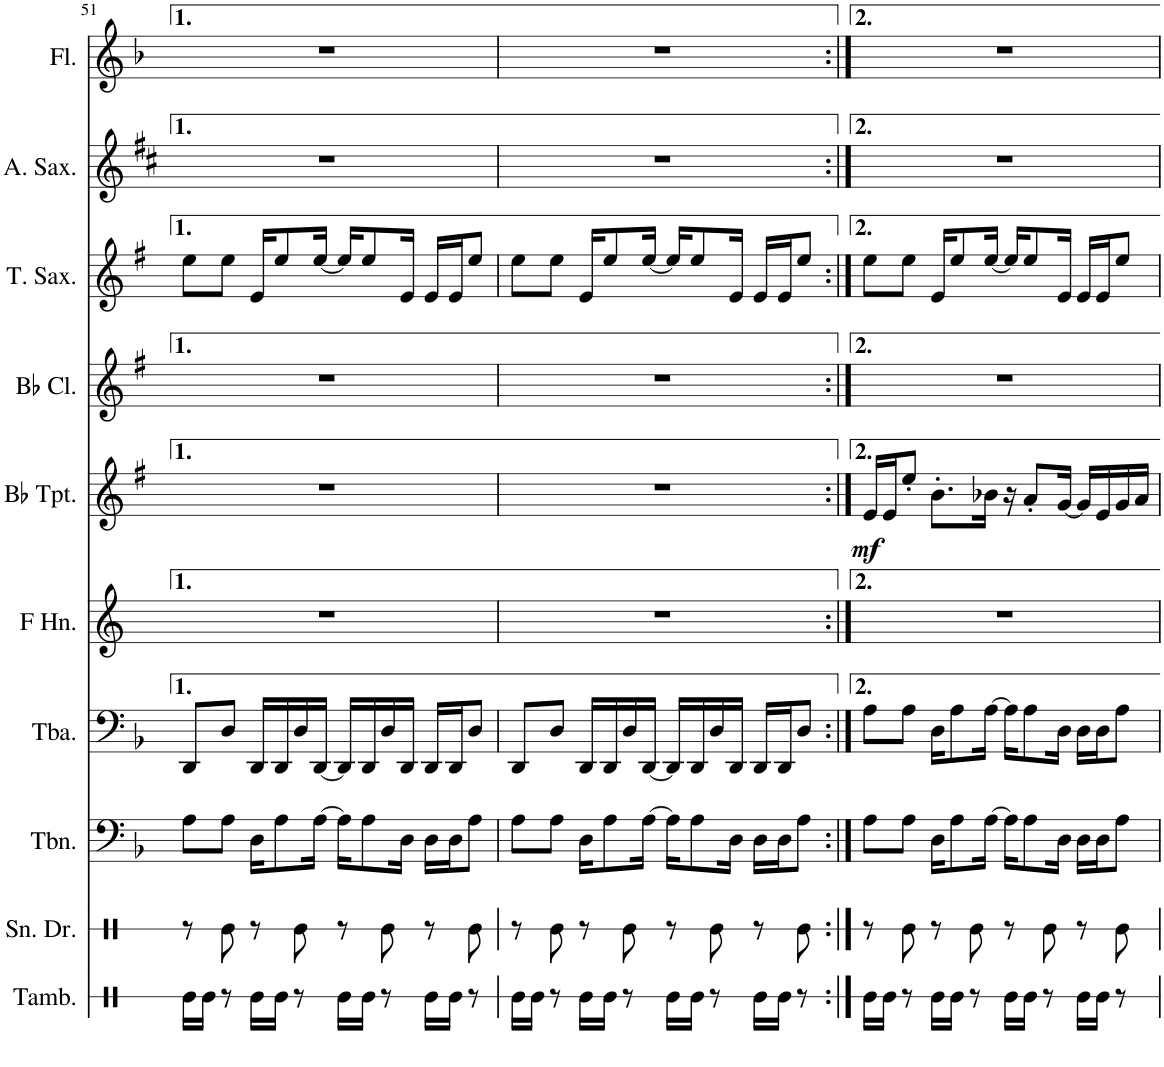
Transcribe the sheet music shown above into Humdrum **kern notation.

**kern	**kern	**kern	**kern	**kern	**kern	**dynam	**kern	**kern	**kern	**kern
*part10	*part9	*part8	*part7	*part6	*part5	*part5	*part4	*part3	*part2	*part1
*staff10	*staff9	*staff8	*staff7	*staff6	*staff5	*staff5	*staff4	*staff3	*staff2	*staff1
*I"Tambourine	*I"Snare Drum	*I"Trombone	*I"Tuba	*I"Horn in F	*I"Bb Trumpet	*	*I"Bb Clarinet	*I"Tenor Saxophone	*I"Alto Saxophone	*I"Flute
*I'Tamb.	*I'Sn. Dr.	*I'Tbn.	*I'Tba.	*	*I'Bb Tpt.	*	*I'Bb Cl.	*I'T. Sax.	*I'A. Sax.	*I'Fl.
!!LO:PB:g=z
*clefX	*clefX	*clefF4	*clefF4	*clefG2	*clefG2	*	*clefG2	*clefG2	*clefG2	*clefG2
*	*	*	*	*Trd4c7	*Trd1c2	*	*Trd1c2	*Trd8c14	*Trd5c9	*
*k[]	*k[]	*k[b-]	*k[b-]	*k[]	*k[f#]	*	*k[f#]	*k[f#]	*k[f#c#]	*k[b-]
*M4/4	*M4/4	*M4/4	*M4/4	*M4/4	*M4/4	*	*M4/4	*M4/4	*M4/4	*M4/4
=51	=51	=51	=51	=51	=51	=51	=51	=51	=51	=51
16Re\LL	8r	8A\L	8DD/L	1r	1r	.	1r	8ee\L	1r	1r
16Re\JJ	.	.	.	.	.	.	.	.	.	.
8r	8Re\	8A\J	8D/J	.	.	.	.	8ee\J	.	.
16Re\LL	8r	16D\KL	16DD/LL	.	.	.	.	16e/KL	.	.
16Re\JJ	.	8A\	16DD/	.	.	.	.	8ee/	.	.
8r	8Re\	.	16D/	.	.	.	.	.	.	.
.	.	[16A\Jk	[16DD/JJ	.	.	.	.	[16ee/Jk	.	.
16Re\LL	8r	16A\KL]	16DD/LL]	.	.	.	.	16ee/KL]	.	.
16Re\JJ	.	8A\	16DD/	.	.	.	.	8ee/	.	.
8r	8Re\	.	16D/	.	.	.	.	.	.	.
.	.	16D\Jk	16DD/JJ	.	.	.	.	16e/Jk	.	.
16Re\LL	8r	16D\LL	16DD/LL	.	.	.	.	16e/LL	.	.
16Re\JJ	.	16D\J	16DD/J	.	.	.	.	16e/J	.	.
8r	8Re\	8A\J	8D/J	.	.	.	.	8ee/J	.	.
=52	=52	=52	=52	=52	=52	=52	=52	=52	=52	=52
16Re\LL	8r	8A\L	8DD/L	1r	1r	.	1r	8ee\L	1r	1r
16Re\JJ	.	.	.	.	.	.	.	.	.	.
8r	8Re\	8A\J	8D/J	.	.	.	.	8ee\J	.	.
16Re\LL	8r	16D\KL	16DD/LL	.	.	.	.	16e/KL	.	.
16Re\JJ	.	8A\	16DD/	.	.	.	.	8ee/	.	.
8r	8Re\	.	16D/	.	.	.	.	.	.	.
.	.	[16A\Jk	[16DD/JJ	.	.	.	.	[16ee/Jk	.	.
16Re\LL	8r	16A\KL]	16DD/LL]	.	.	.	.	16ee/KL]	.	.
16Re\JJ	.	8A\	16DD/	.	.	.	.	8ee/	.	.
8r	8Re\	.	16D/	.	.	.	.	.	.	.
.	.	16D\Jk	16DD/JJ	.	.	.	.	16e/Jk	.	.
16Re\LL	8r	16D\LL	16DD/LL	.	.	.	.	16e/LL	.	.
16Re\JJ	.	16D\J	16DD/J	.	.	.	.	16e/J	.	.
8r	8Re\	8A\J	8D/J	.	.	.	.	8ee/J	.	.
=53:|!	=53:|!	=53:|!	=53:|!	=53:|!	=53:|!	=53:|!	=53:|!	=53:|!	=53:|!	=53:|!
!	!	!	!	!	!	!LO:DY:b	!	!	!	!
16Re\LL	8r	8A\L	8A\L	1r	16e/LL	mf	1r	8ee\L	1r	1r
16Re\JJ	.	.	.	.	16e/J	.	.	.	.	.
8r	8Re\	8A\J	8A\J	.	8ee'/J	.	.	8ee\J	.	.
16Re\LL	8r	16D\KL	16D\KL	.	8.b'\L	.	.	16e/KL	.	.
16Re\JJ	.	8A\	8A\	.	.	.	.	8ee/	.	.
8r	8Re\	.	.	.	.	.	.	.	.	.
.	.	[16A\Jk	[16A\Jk	.	16b-X\Jk	.	.	[16ee/Jk	.	.
16Re\LL	8r	16A\KL]	16A\KL]	.	16r	.	.	16ee/KL]	.	.
16Re\JJ	.	8A\	8A\	.	8a'/L	.	.	8ee/	.	.
8r	8Re\	.	.	.	.	.	.	.	.	.
.	.	16D\Jk	16D\Jk	.	[16g/Jk	.	.	16e/Jk	.	.
16Re\LL	8r	16D\LL	16D\LL	.	16g/LL]	.	.	16e/LL	.	.
16Re\JJ	.	16D\J	16D\J	.	16e/	.	.	16e/J	.	.
8r	8Re\	8A\J	8A\J	.	16g/	.	.	8ee/J	.	.
.	.	.	.	.	16a/JJ	.	.	.	.	.
=	=	=	=	=	=	=	=	=	=	=
*-	*-	*-	*-	*-	*-	*-	*-	*-	*-	*-
